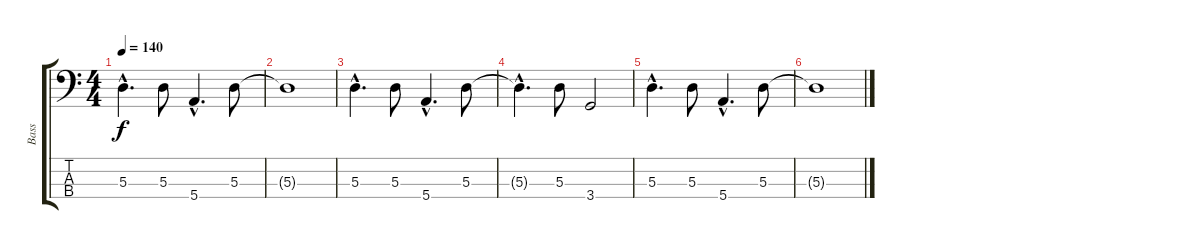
\track ("Bass" "Bass") {instrument electricbassfinger}
\staff {score tabs}
\tuning (G2 D2 A1 E1) {hide}
\ts (4 4)
\tempo 140
\clef f4
\ks c
5.3{hac}.4{d dy f} 5.3.8 5.4{hac}.4{d} 5.3.8 |
5.3{t}.1 |
5.3{hac}.4{d} 5.3.8 5.4{hac}.4{d} 5.3.8 |
5.3{hac t}.4{d} 5.3.8 3.4.2 |
5.3{hac}.4{d} 5.3.8 5.4{hac}.4{d} 5.3.8 |
5.3{t}.1
